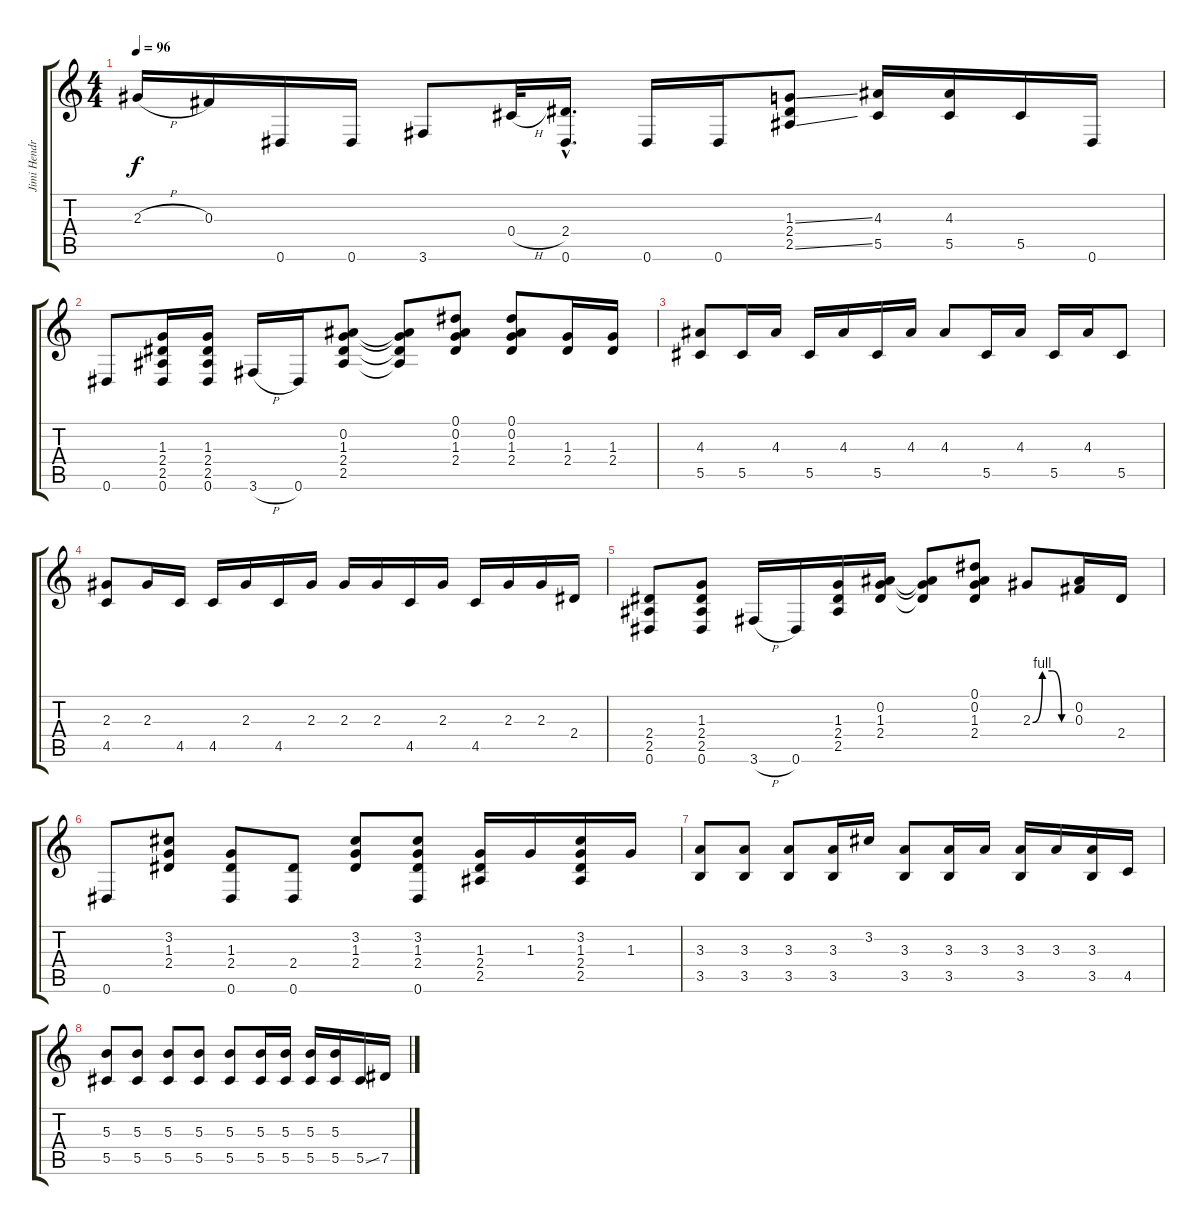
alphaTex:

\track ("Jimi Hendrix" "Jimi Hendr") {instrument distortionguitar}
\staff {score tabs}
\tuning (Eb4 Bb3 Gb3 Db3 Ab2 Eb2) {hide}
\ts (4 4)
\tempo 96
\clef g2
\ks c
2.3{h}.16{dy f} 0.3.16 0.6.16 0.6.16 3.6.8 0.4{h}.32 (2.4{hac} 0.6{hac}).16{d} 0.6.16 0.6.16 (1.3{ss} 2.4 2.5{ss}).8 (4.3 5.5).16 (4.3 5.5).16 5.5.16 0.6.16 |
0.6.8 (1.3 2.4 2.5 0.6).16 (1.3 2.4 2.5 0.6).16 3.6{h}.16 0.6.16 (0.2 1.3 2.4 2.5).8 (0.2{t} 1.3{t} 2.4{t} 2.5{t}).8 (0.1 0.2 1.3 2.4).8 (0.1 0.2 1.3 2.4).8 (1.3 2.4).16 (1.3 2.4).16 |
(4.3 5.5).8 5.5.16 4.3.16 5.5.16 4.3.16 5.5.16 4.3.16 4.3.8 5.5.16 4.3.16 5.5.16 4.3.16 5.5.8 |
(2.3 4.5).8 2.3.16 4.5.16 4.5.16 2.3.16 4.5.16 2.3.16 2.3.16 2.3.16 4.5.16 2.3.16 4.5.16 2.3.16 2.3.16 2.4.16 |
(2.4 2.5 0.6).8 (1.3 2.4 2.5 0.6).8 3.6{h}.16 0.6.16 (1.3 2.4 2.5).16 (0.2 1.3 2.4).16 (0.2{t} 1.3{t} 2.4{t}).8 (0.1 0.2 1.3 2.4).8 2.3{be (custom 0 0 15 4 30 4 45 0 60 0)}.8 (0.2 0.3).16 2.4.16 |
0.6.8 (3.2 1.3 2.4).8 (1.3 2.4 0.6).8 (2.4 0.6).8 (3.2 1.3 2.4).8 (3.2 1.3 2.4 0.6).8 (1.3 2.4 2.5).16 1.3.16 (3.2 1.3 2.4 2.5).16 1.3.16 |
(3.3 3.5).8 (3.3 3.5).8 (3.3 3.5).8 (3.3 3.5).16 3.2.16 (3.3 3.5).8 (3.3 3.5).16 3.3.16 (3.3 3.5).16 3.3.16 (3.3 3.5).16 4.5.16 |
(5.3 5.5).8 (5.3 5.5).8 (5.3 5.5).8 (5.3 5.5).8 (5.3 5.5).8 (5.3 5.5).16 (5.3 5.5).16 (5.3 5.5).16 (5.3 5.5).16 5.5{ss}.16 7.5.16
